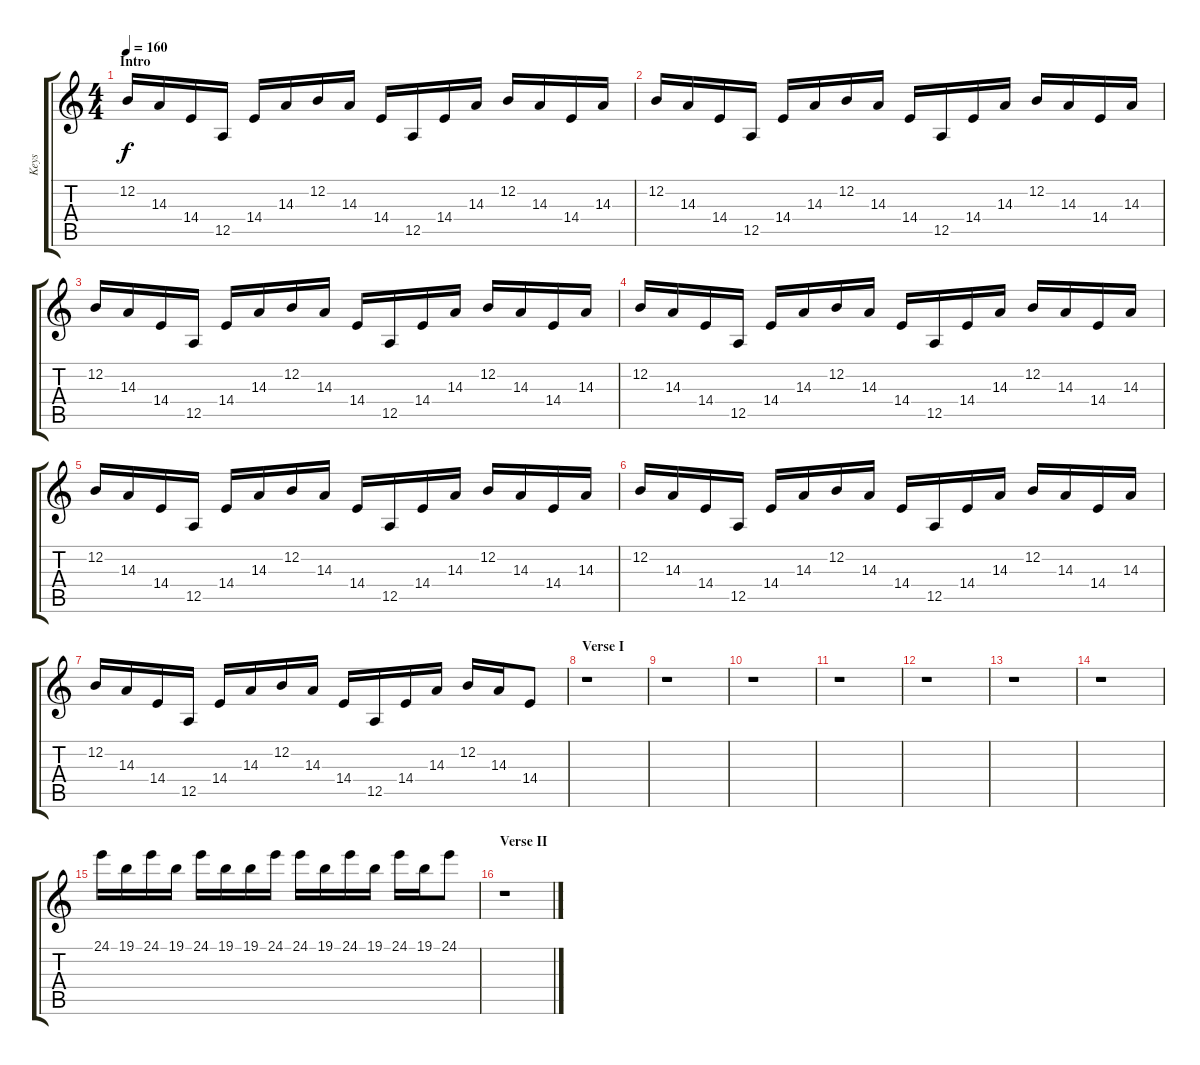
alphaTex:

\track ("Keys" "Keys") {instrument electricpiano1}
\staff {score tabs}
\tuning (E4 B3 G3 D3 A2 E2) {hide}
\ts (4 4)
\section ("" "Intro")
\tempo 160
\clef g2
\ks c
12.2.16{dy f instrument electricpiano1} 14.3.16 14.4.16 12.5.16 14.4.16 14.3.16 12.2.16 14.3.16 14.4.16 12.5.16 14.4.16 14.3.16 12.2.16 14.3.16 14.4.16 14.3.16 |
12.2.16 14.3.16 14.4.16 12.5.16 14.4.16 14.3.16 12.2.16 14.3.16 14.4.16 12.5.16 14.4.16 14.3.16 12.2.16 14.3.16 14.4.16 14.3.16 |
12.2.16 14.3.16 14.4.16 12.5.16 14.4.16 14.3.16 12.2.16 14.3.16 14.4.16 12.5.16 14.4.16 14.3.16 12.2.16 14.3.16 14.4.16 14.3.16 |
12.2.16 14.3.16 14.4.16 12.5.16 14.4.16 14.3.16 12.2.16 14.3.16 14.4.16 12.5.16 14.4.16 14.3.16 12.2.16 14.3.16 14.4.16 14.3.16 |
12.2.16 14.3.16 14.4.16 12.5.16 14.4.16 14.3.16 12.2.16 14.3.16 14.4.16 12.5.16 14.4.16 14.3.16 12.2.16 14.3.16 14.4.16 14.3.16 |
12.2.16 14.3.16 14.4.16 12.5.16 14.4.16 14.3.16 12.2.16 14.3.16 14.4.16 12.5.16 14.4.16 14.3.16 12.2.16 14.3.16 14.4.16 14.3.16 |
12.2.16 14.3.16 14.4.16 12.5.16 14.4.16 14.3.16 12.2.16 14.3.16 14.4.16 12.5.16 14.4.16 14.3.16 12.2.16 14.3.16 14.4.8 |
\section ("" "Verse I")
r.1 |
r.1 |
r.1 |
r.1 |
r.1 |
r.1 |
r.1 |
24.1.16 19.1.16 24.1.16 19.1.16 24.1.16 19.1.16 19.1.16 24.1.16 24.1.16 19.1.16 24.1.16 19.1.16 24.1.16 19.1.16 24.1.8 |
\section ("" "Verse II")
r.1
